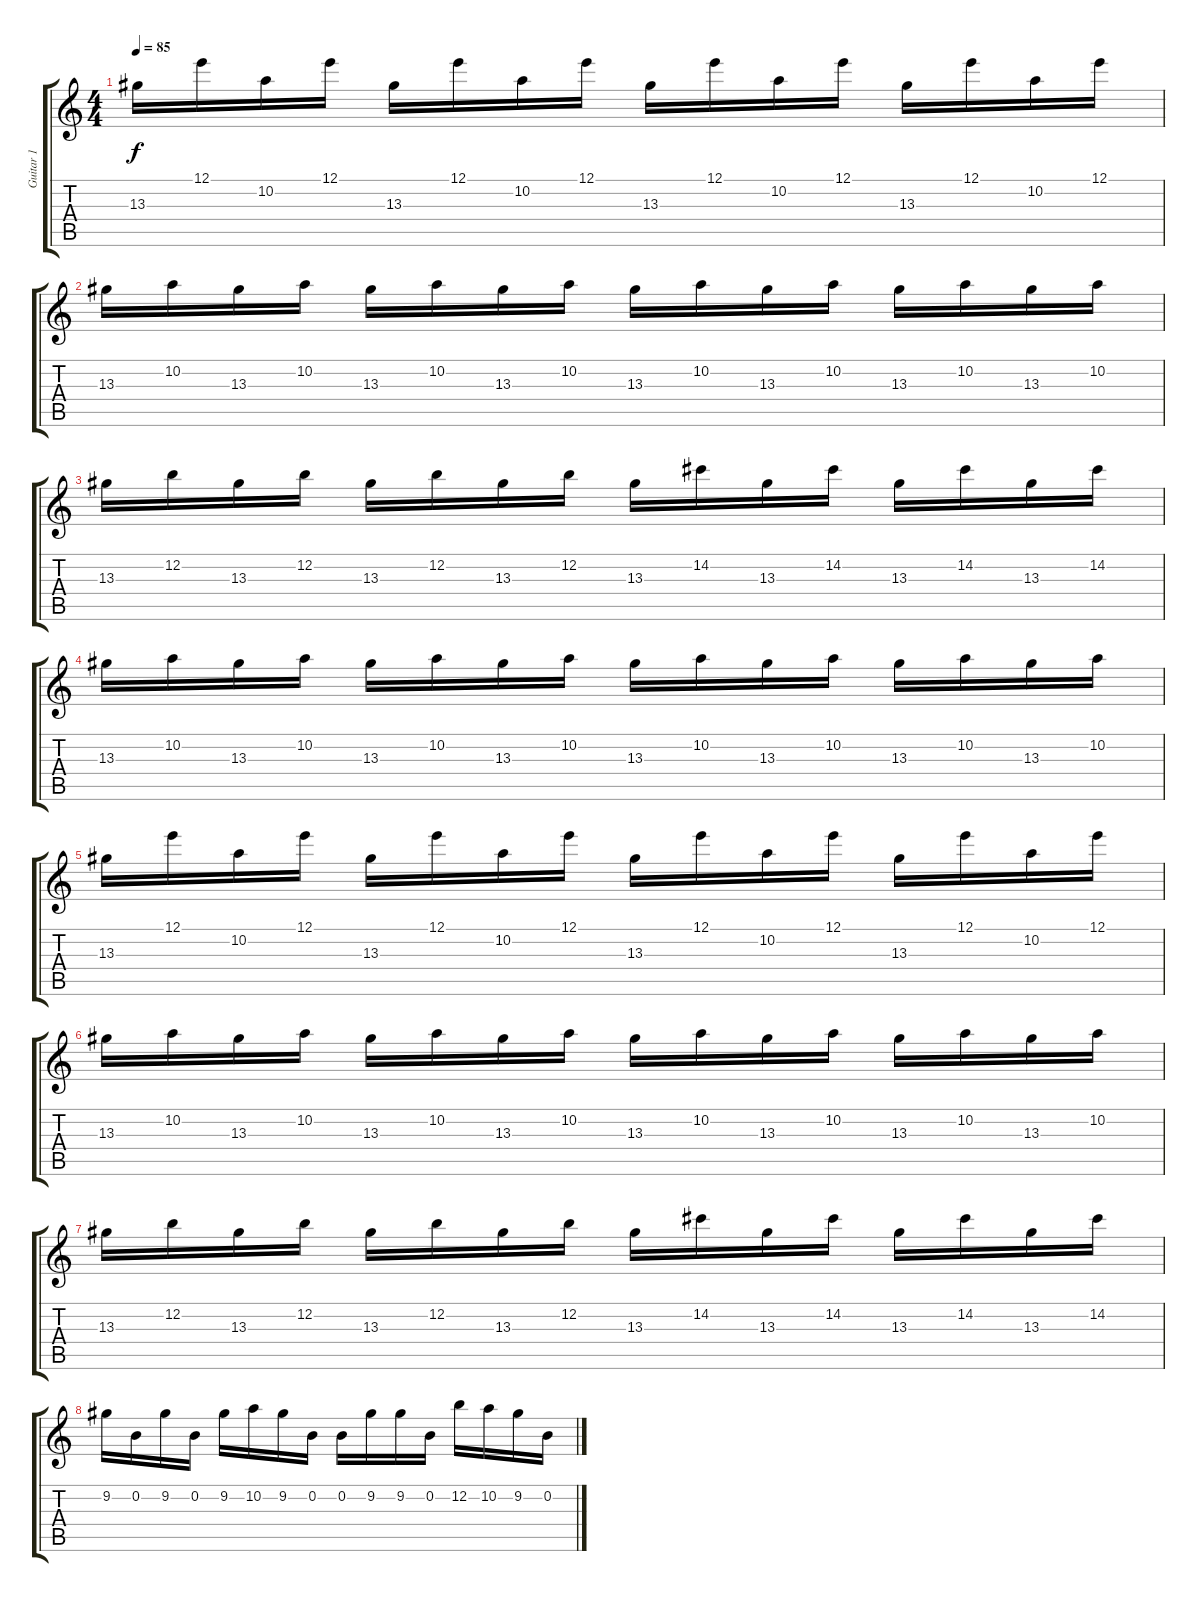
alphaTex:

\track ("Guitar 1" "Guitar 1") {instrument distortionguitar}
\staff {score tabs}
\tuning (E4 B3 G3 D3 A2 D2) {hide}
\ts (4 4)
\tempo 85
\clef g2
\ks c
13.3.16{dy f} 12.1.16 10.2.16 12.1.16 13.3.16 12.1.16 10.2.16 12.1.16 13.3.16 12.1.16 10.2.16 12.1.16 13.3.16 12.1.16 10.2.16 12.1.16 |
13.3.16 10.2.16 13.3.16 10.2.16 13.3.16 10.2.16 13.3.16 10.2.16 13.3.16 10.2.16 13.3.16 10.2.16 13.3.16 10.2.16 13.3.16 10.2.16 |
13.3.16 12.2.16 13.3.16 12.2.16 13.3.16 12.2.16 13.3.16 12.2.16 13.3.16 14.2.16 13.3.16 14.2.16 13.3.16 14.2.16 13.3.16 14.2.16 |
13.3.16 10.2.16 13.3.16 10.2.16 13.3.16 10.2.16 13.3.16 10.2.16 13.3.16 10.2.16 13.3.16 10.2.16 13.3.16 10.2.16 13.3.16 10.2.16 |
13.3.16 12.1.16 10.2.16 12.1.16 13.3.16 12.1.16 10.2.16 12.1.16 13.3.16 12.1.16 10.2.16 12.1.16 13.3.16 12.1.16 10.2.16 12.1.16 |
13.3.16 10.2.16 13.3.16 10.2.16 13.3.16 10.2.16 13.3.16 10.2.16 13.3.16 10.2.16 13.3.16 10.2.16 13.3.16 10.2.16 13.3.16 10.2.16 |
13.3.16 12.2.16 13.3.16 12.2.16 13.3.16 12.2.16 13.3.16 12.2.16 13.3.16 14.2.16 13.3.16 14.2.16 13.3.16 14.2.16 13.3.16 14.2.16 |
9.2.16 0.2.16 9.2.16 0.2.16 9.2.16 10.2.16 9.2.16 0.2.16 0.2.16 9.2.16 9.2.16 0.2.16 12.2.16 10.2.16 9.2.16 0.2.16
